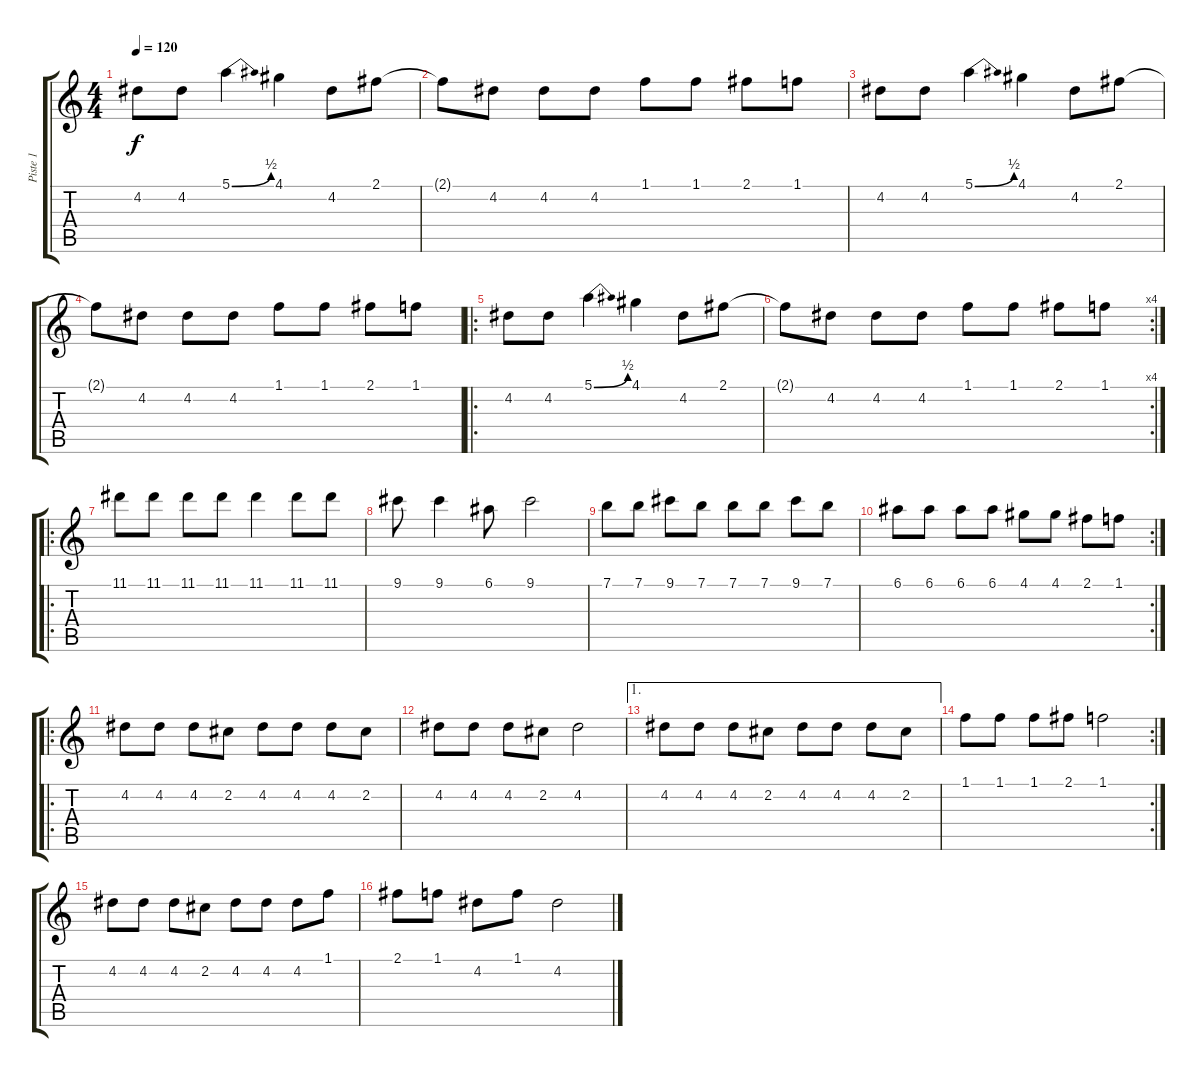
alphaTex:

\track ("Piste 1" "Piste 1") {instrument distortionguitar}
\staff {score tabs}
\tuning (E4 B3 G3 D3 A2 E2) {hide}
\ts (4 4)
\tempo 120
\clef g2
\ks c
4.2.8{dy f instrument distortionguitar} 4.2.8 5.1{be (bend 0 0 60 2)}.4 4.1.4 4.2.8 2.1.8 |
2.1{t}.8 4.2.8 4.2.8 4.2.8 1.1.8 1.1.8 2.1.8 1.1.8 |
4.2.8 4.2.8 5.1{be (bend 0 0 60 2)}.4 4.1.4 4.2.8 2.1.8 |
2.1{t}.8 4.2.8 4.2.8 4.2.8 1.1.8 1.1.8 2.1.8 1.1.8 |
\ro
4.2.8 4.2.8 5.1{be (bend 0 0 60 2)}.4 4.1.4 4.2.8 2.1.8 |
\rc 4
2.1{t}.8 4.2.8 4.2.8 4.2.8 1.1.8 1.1.8 2.1.8 1.1.8 |
\ro
11.1.8 11.1.8 11.1.8 11.1.8 11.1.4 11.1.8 11.1.8 |
9.1.8 9.1.4 6.1.8 9.1.2 |
7.1.8 7.1.8 9.1.8 7.1.8 7.1.8 7.1.8 9.1.8 7.1.8 |
\rc 2
6.1.8 6.1.8 6.1.8 6.1.8 4.1.8 4.1.8 2.1.8 1.1.8 |
\ro
4.2.8 4.2.8 4.2.8 2.2.8 4.2.8 4.2.8 4.2.8 2.2.8 |
4.2.8 4.2.8 4.2.8 2.2.8 4.2.2 |
\ae 1
4.2.8 4.2.8 4.2.8 2.2.8 4.2.8 4.2.8 4.2.8 2.2.8 |
\rc 2
1.1.8 1.1.8 1.1.8 2.1.8 1.1.2 |
4.2.8 4.2.8 4.2.8 2.2.8 4.2.8 4.2.8 4.2.8 1.1.8 |
2.1.8 1.1.8 4.2.8 1.1.8 4.2.2
